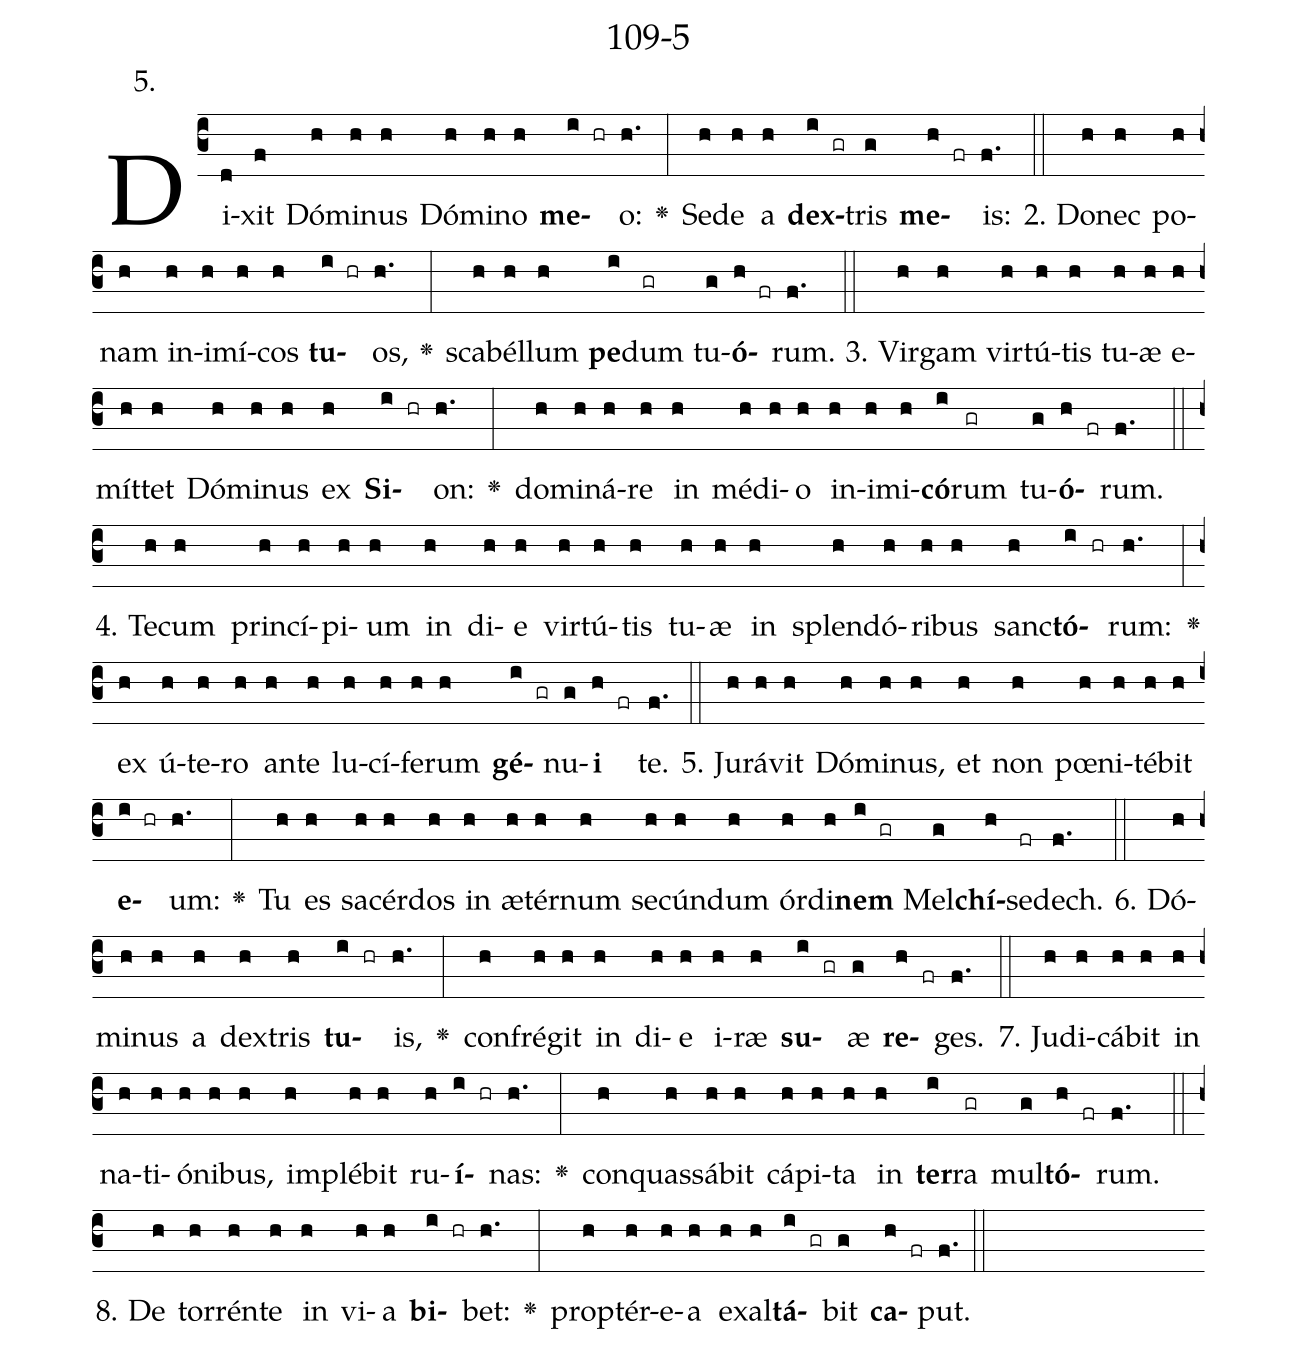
name: 109-5;
annotation: 5.;
%%
(c3)Di(d)xit(f) Dó(h)mi(h)nus(h) Dó(h)mi(h)no(h) <b>me</b>(i hr)o:(h.) <v>\greheightstar</v>(:) Se(h)de(h) a(h) <b>dex</b>(i gr)tris(g) <b>me</b>(h fr)is:(f.) (::)
2. Do(h)nec(h) po(h)nam(h) in(h)i(h)mí(h)cos(h) <b>tu</b>(i hr)os,(h.) <v>\greheightstar</v>(:) sca(h)bél(h)lum(h) <b>pe</b>(i)dum(gr) tu(g)<b>ó</b>(h fr)rum.(f.) (::)
3. Vir(h)gam(h) vir(h)tú(h)tis(h) tu(h)æ(h) e(h)mít(h)tet(h) Dó(h)mi(h)nus(h) ex(h) <b>Si</b>(i hr)on:(h.) <v>\greheightstar</v>(:) do(h)mi(h)ná(h)re(h) in(h) mé(h)di(h)o(h) in(h)i(h)mi(h)<b>có</b>(i)rum(gr) tu(g)<b>ó</b>(h fr)rum.(f.) (::)
4. Te(h)cum(h) prin(h)cí(h)pi(h)um(h) in(h) di(h)e(h) vir(h)tú(h)tis(h) tu(h)æ(h) in(h) splen(h)dó(h)ri(h)bus(h) sanc(h)<b>tó</b>(i hr)rum:(h.) <v>\greheightstar</v>(:) ex(h) ú(h)te(h)ro(h) an(h)te(h) lu(h)cí(h)fe(h)rum(h) <b>gé</b>(i gr)nu(g)<b>i</b>(h fr) te.(f.) (::)
5. Ju(h)rá(h)vit(h) Dó(h)mi(h)nus,(h) et(h) non(h) pœ(h)ni(h)té(h)bit(h) <b>e</b>(i hr)um:(h.) <v>\greheightstar</v>(:) Tu(h) es(h) sa(h)cér(h)dos(h) in(h) æ(h)tér(h)num(h) se(h)cún(h)dum(h) ór(h)di(h)<b>nem</b>(i gr) Mel(g)<b>chí</b>(h)se(fr)dech.(f.) (::)
6. Dó(h)mi(h)nus(h) a(h) dex(h)tris(h) <b>tu</b>(i hr)is,(h.) <v>\greheightstar</v>(:) con(h)fré(h)git(h) in(h) di(h)e(h) i(h)ræ(h) <b>su</b>(i gr)æ(g) <b>re</b>(h fr)ges.(f.) (::)
7. Ju(h)di(h)cá(h)bit(h) in(h) na(h)ti(h)ó(h)ni(h)bus,(h) im(h)plé(h)bit(h) ru(h)<b>í</b>(i hr)nas:(h.) <v>\greheightstar</v>(:) con(h)quas(h)sá(h)bit(h) cá(h)pi(h)ta(h) in(h) <b>ter</b>(i)ra(gr) mul(g)<b>tó</b>(h fr)rum.(f.) (::)
8. De(h) tor(h)rén(h)te(h) in(h) vi(h)a(h) <b>bi</b>(i hr)bet:(h.) <v>\greheightstar</v>(:) prop(h)tér(h)e(h)a(h) ex(h)al(h)<b>tá</b>(i gr)bit(g) <b>ca</b>(h fr)put.(f.) (::)
